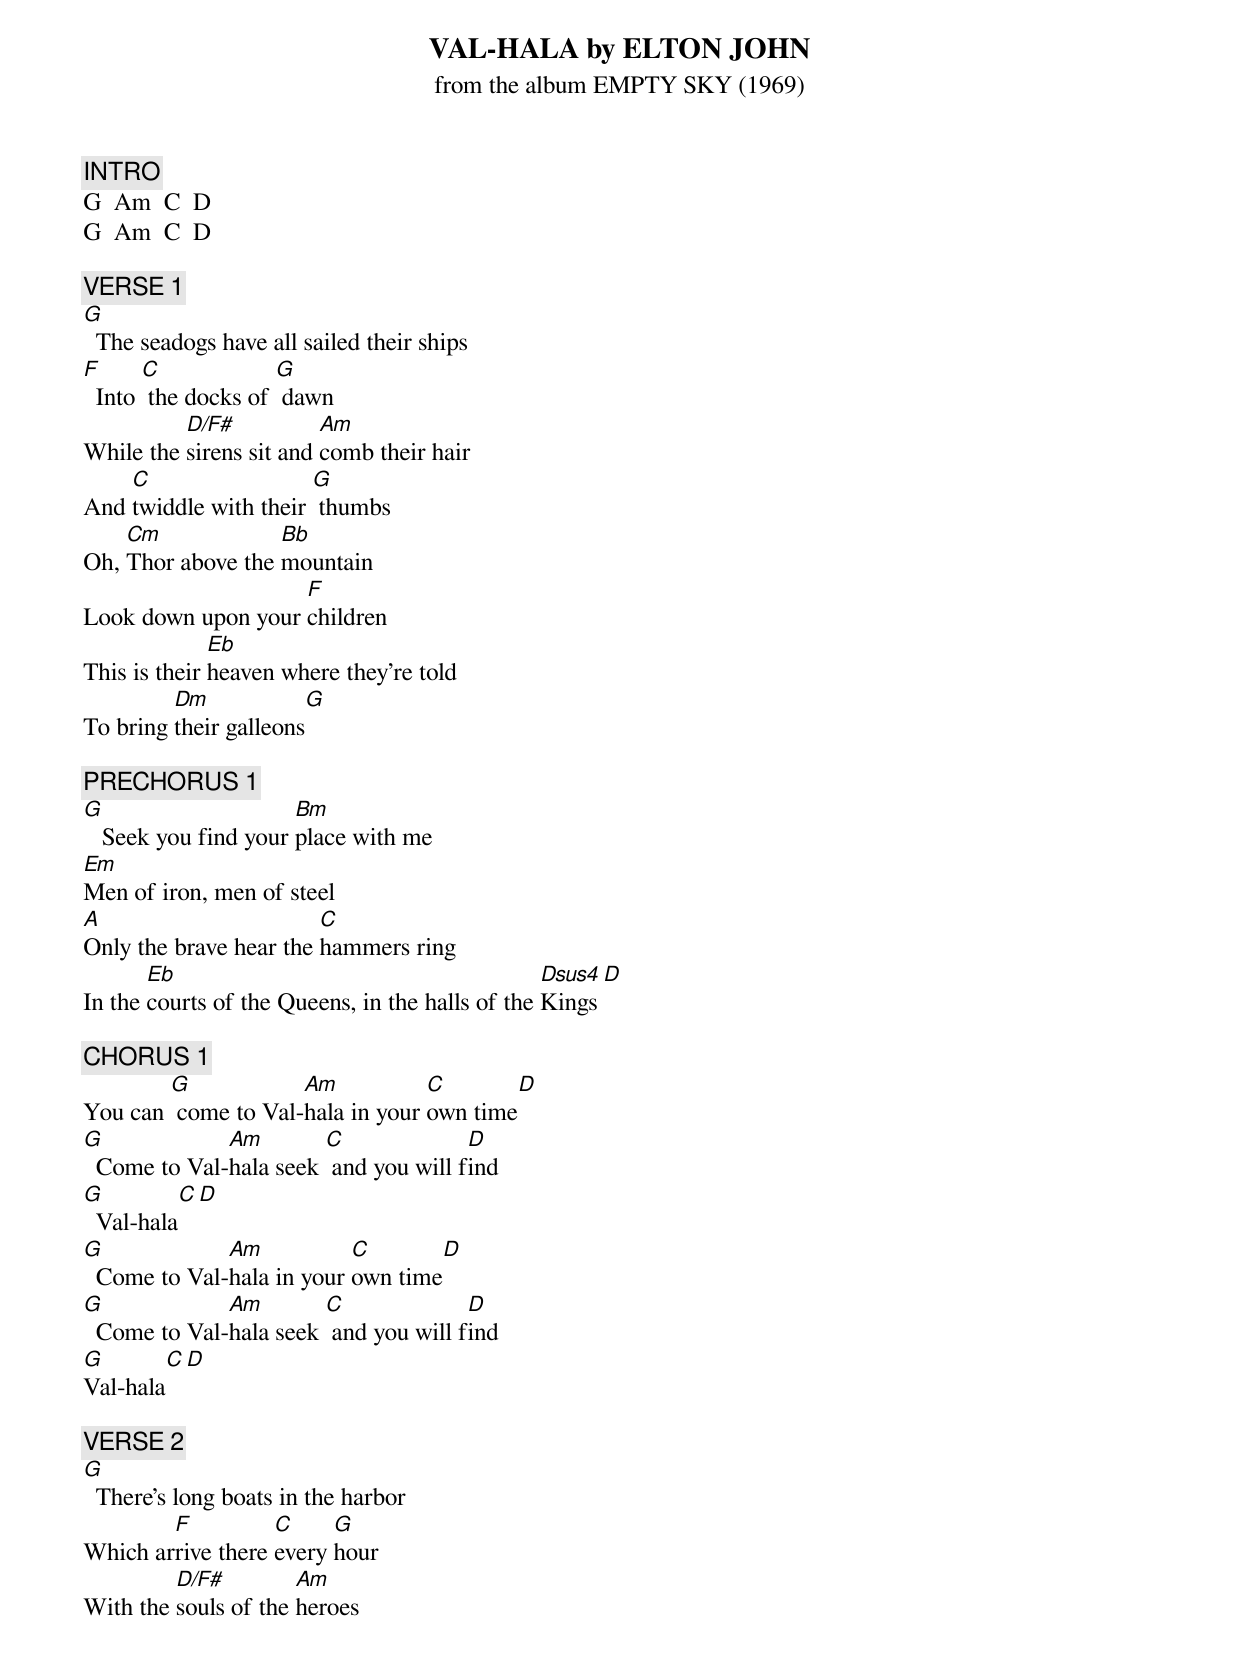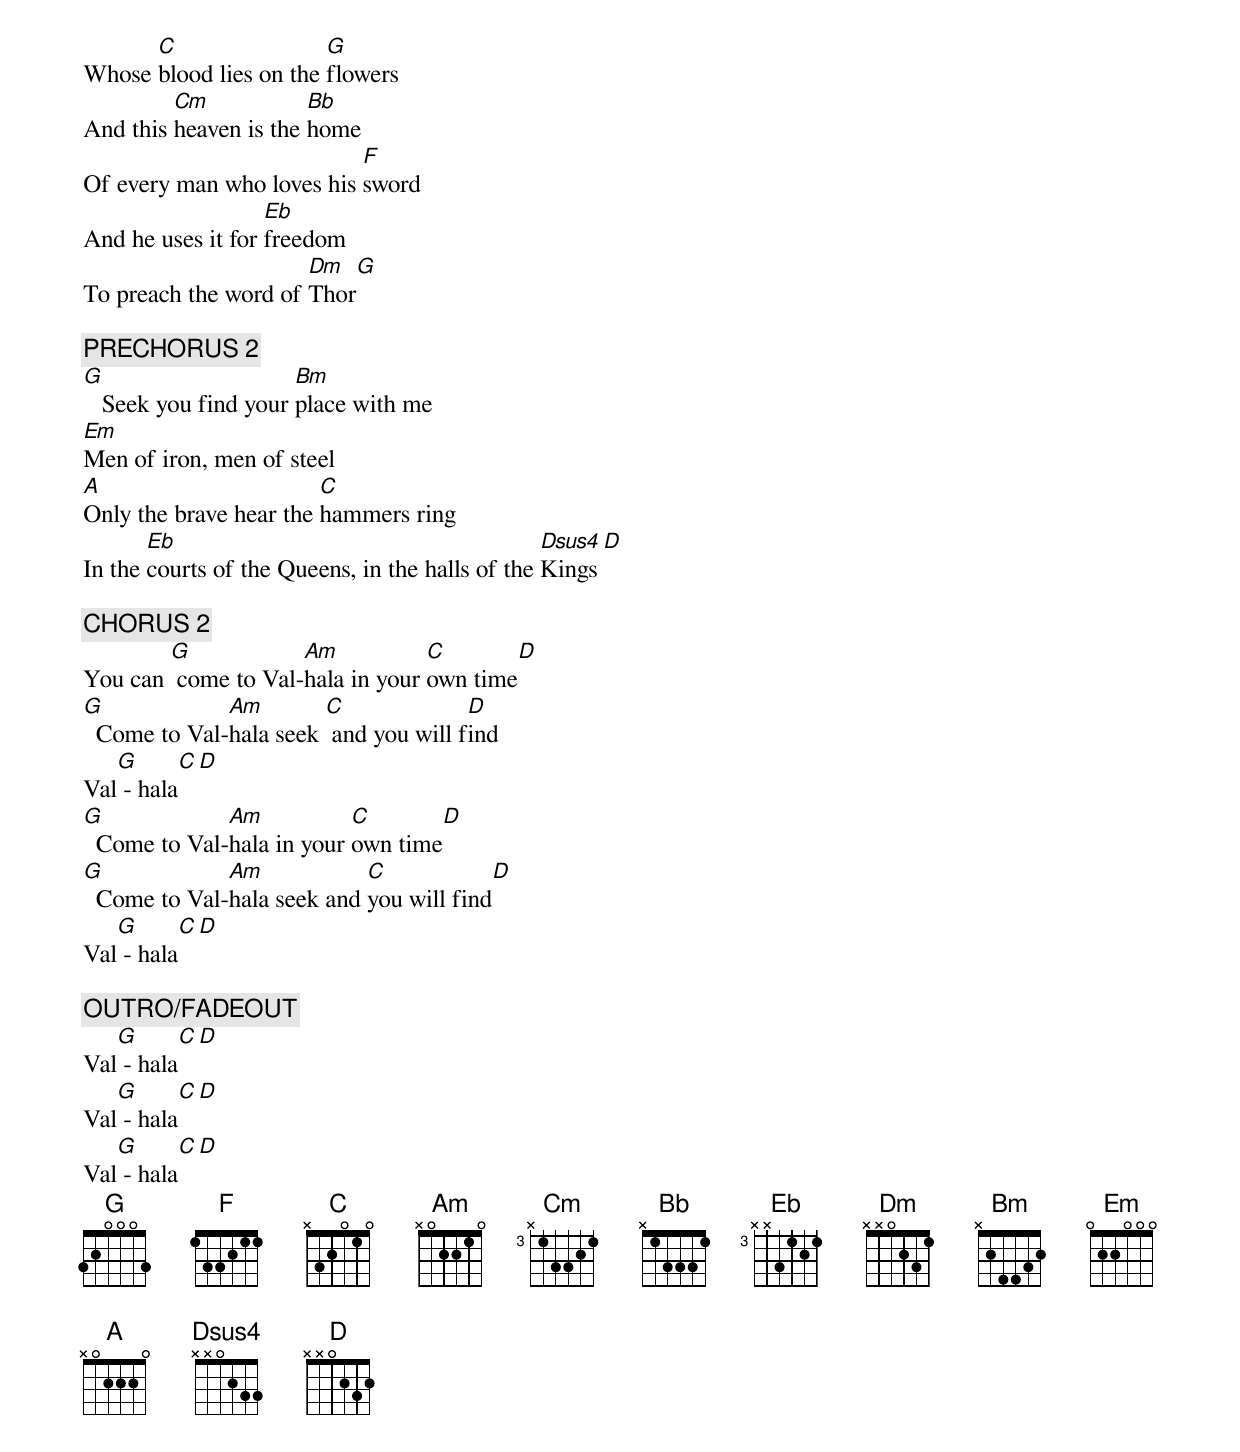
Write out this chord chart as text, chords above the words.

VAL-HALA by ELTON JOHN
from the album EMPTY SKY (1969)

[INTRO]
G  Am  C  D
G  Am  C  D

[VERSE 1]
G
  The seadogs have all sailed their ships
F      C             G
  Into  the docks of  dawn
          D/F#           Am
While the sirens sit and comb their hair
    C                  G
And twiddle with their  thumbs
    Cm             Bb
Oh, Thor above the mountain
                    F
Look down upon your children
              Eb
This is their heaven where they're told
         Dm              G
To bring their galleons

[PRECHORUS 1]
G                     Bm
   Seek you find your place with me
Em
Men of iron, men of steel
A                       C
Only the brave hear the hammers ring
       Eb                                        Dsus4  D
In the courts of the Queens, in the halls of the Kings

[CHORUS 1]
        G            Am           C        D
You can  come to Val-hala in your own time
G             Am        C              D
  Come to Val-hala seek  and you will find
G           C  D
  Val-hala
G             Am           C        D
  Come to Val-hala in your own time
G             Am        C              D
  Come to Val-hala seek  and you will find
G        C  D
Val-hala

[VERSE 2]
G
  There's long boats in the harbor
        F          C     G
Which arrive there every hour
         D/F#         Am
With the souls of the heroes
      C                 G
Whose blood lies on the flowers
         Cm            Bb
And this heaven is the home
                           F
Of every man who loves his sword
                   Eb
And he uses it for freedom
                      Dm   G
To preach the word of Thor

[PRECHORUS 2]
G                     Bm
   Seek you find your place with me
Em
Men of iron, men of steel
A                       C
Only the brave hear the hammers ring
       Eb                                        Dsus4  D
In the courts of the Queens, in the halls of the Kings

[CHORUS 2]
        G            Am           C        D
You can  come to Val-hala in your own time
G             Am        C              D
  Come to Val-hala seek  and you will find
   G       C  D
Val - hala
G             Am           C        D
  Come to Val-hala in your own time
G             Am            C             D
  Come to Val-hala seek and you will find
   G       C  D
Val - hala

[OUTRO/FADEOUT]
   G       C  D
Val - hala
   G       C  D
Val - hala
   G       C  D
Val - hala
